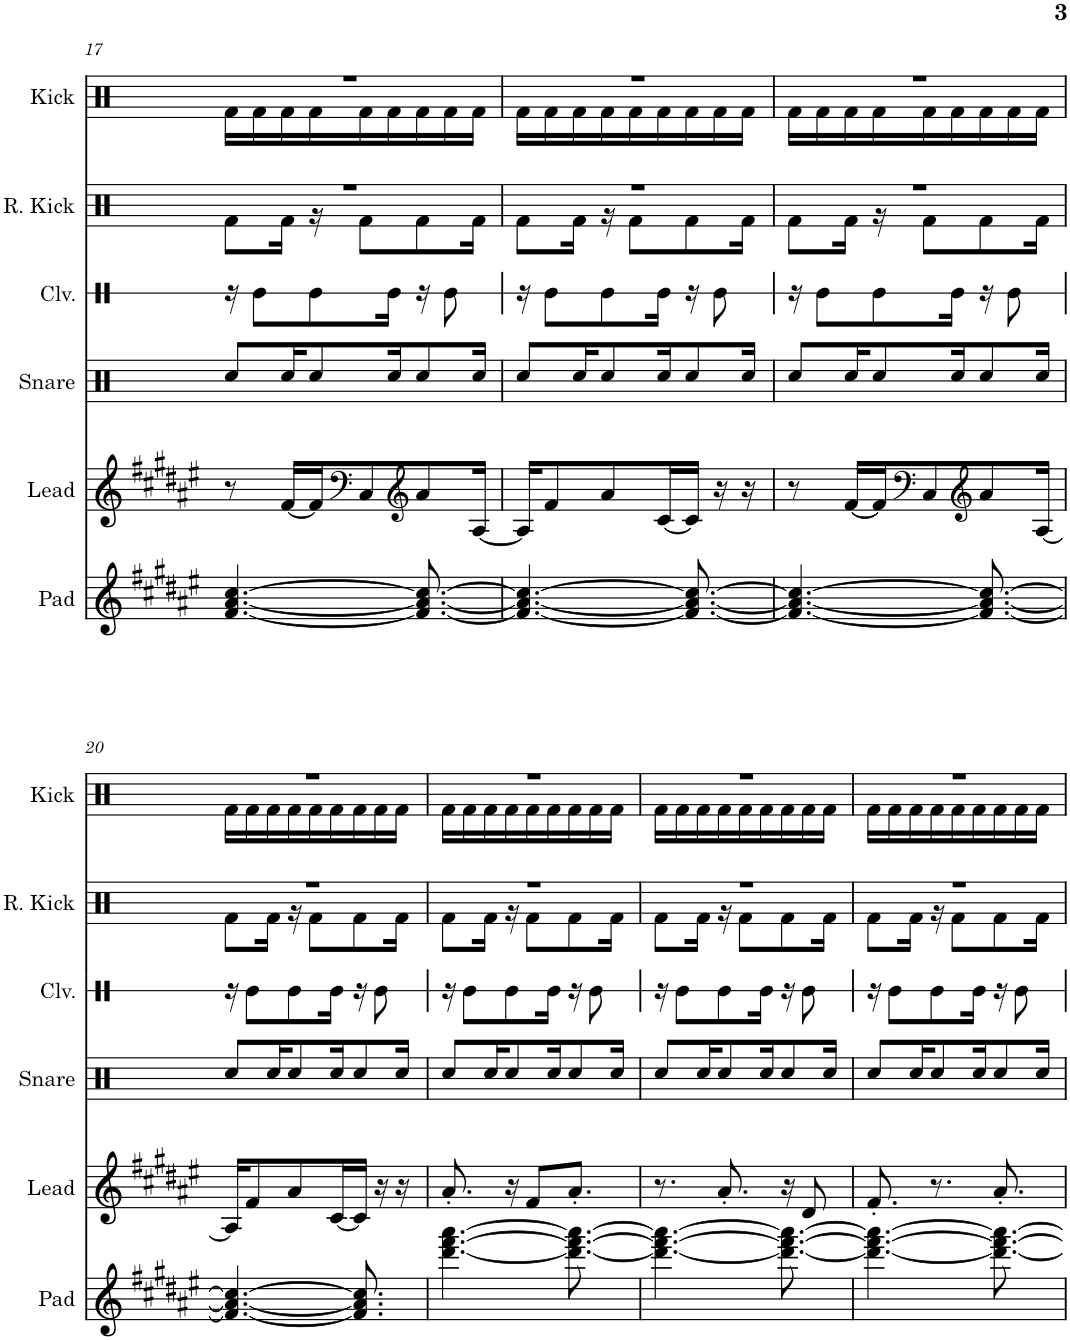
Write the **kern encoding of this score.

**kern	**kern	**kern	**kern	**kern	**kern
*part6	*part5	*part4	*part3	*part2	*part1
*staff6	*staff5	*staff4	*staff3	*staff2	*staff1
*I"Pad	*I"Lead	*I"Snare	*I"Claves	*I"Reverb Kick	*I"Kick
*I'Pad	*I'Lead	*I'Snare	*I'Clv.	*I'R. Kick	*I'Kick
!!LO:PB:g=z
*clefG2	*clefG2	*clefX	*clefX	*clefX	*clefX
*k[f#c#g#d#a#e#]	*k[f#c#g#d#a#e#]	*k[f#c#g#d#a#e#]	*k[f#c#g#d#a#e#]	*k[f#c#g#d#a#e#]	*k[f#c#g#d#a#e#]
*M9/16	*M9/16	*M9/16	*M9/16	*M9/16	*M9/16
=17	=17	=17	=17	=17	=17
*	*	*	*	*^	*^
[4.f#/ [4.a#/ [4.cc#/	8r	8Rcc/L	16r	16%9r	8Rf\L	16%9r	16Rf\LL
.	.	.	8Re\L	.	.	.	16Rf\
.	[16f#/LL	16Rcc/K	.	.	16Rf\Jk	.	16Rf\
.	16f#/J]	8Rcc/	8Re\	.	16r	.	16Rf\
*	*clefF4	*	*	*	*	*	*
.	8C#/	.	.	.	8Rf\L	.	16Rf\
.	.	16Rcc/K	16Re\Jk	.	.	.	16Rf\
*	*clefG2	*	*	*	*	*	*
8.f#/_ 8.a#/_ 8.cc#/_	8a#/	8Rcc/	16r	.	8Rf\	.	16Rf\
.	.	.	8Re\	.	.	.	16Rf\
.	[16A#/Jk	16Rcc/Jk	.	.	16Rf\Jk	.	16Rf\JJ
=18	=18	=18	=18	=18	=18	=18	=18
4.f#/_ 4.a#/_ 4.cc#/_	16A#/KL]	8Rcc/L	16r	16%9r	8Rf\L	16%9r	16Rf\LL
.	8f#/	.	8Re\L	.	.	.	16Rf\
.	.	16Rcc/K	.	.	16Rf\Jk	.	16Rf\
.	8a#/	8Rcc/	8Re\	.	16r	.	16Rf\
.	.	.	.	.	8Rf\L	.	16Rf\
.	[16c#/L	16Rcc/K	16Re\Jk	.	.	.	16Rf\
8.f#/_ 8.a#/_ 8.cc#/_	16c#/JJ]	8Rcc/	16r	.	8Rf\	.	16Rf\
.	16r	.	8Re\	.	.	.	16Rf\
.	16r	16Rcc/Jk	.	.	16Rf\Jk	.	16Rf\JJ
=19	=19	=19	=19	=19	=19	=19	=19
4.f#/_ 4.a#/_ 4.cc#/_	8r	8Rcc/L	16r	16%9r	8Rf\L	16%9r	16Rf\LL
.	.	.	8Re\L	.	.	.	16Rf\
.	[16f#/LL	16Rcc/K	.	.	16Rf\Jk	.	16Rf\
.	16f#/J]	8Rcc/	8Re\	.	16r	.	16Rf\
*	*clefF4	*	*	*	*	*	*
.	8C#/	.	.	.	8Rf\L	.	16Rf\
.	.	16Rcc/K	16Re\Jk	.	.	.	16Rf\
*	*clefG2	*	*	*	*	*	*
8.f#/_ 8.a#/_ 8.cc#/_	8a#/	8Rcc/	16r	.	8Rf\	.	16Rf\
.	.	.	8Re\	.	.	.	16Rf\
.	[16A#/Jk	16Rcc/Jk	.	.	16Rf\Jk	.	16Rf\JJ
!!LO:LB:g=z	!!
=20	=20	=20	=20	=20	=20	=20	=20
4.f#/_ 4.a#/_ 4.cc#/_	16A#/KL]	8Rcc/L	16r	16%9r	8Rf\L	16%9r	16Rf\LL
.	8f#/	.	8Re\L	.	.	.	16Rf\
.	.	16Rcc/K	.	.	16Rf\Jk	.	16Rf\
.	8a#/	8Rcc/	8Re\	.	16r	.	16Rf\
.	.	.	.	.	8Rf\L	.	16Rf\
.	[16c#/L	16Rcc/K	16Re\Jk	.	.	.	16Rf\
8.f#/] 8.a#/] 8.cc#/]	16c#/JJ]	8Rcc/	16r	.	8Rf\	.	16Rf\
.	16r	.	8Re\	.	.	.	16Rf\
.	16r	16Rcc/Jk	.	.	16Rf\Jk	.	16Rf\JJ
=21	=21	=21	=21	=21	=21	=21	=21
[4.ddd#\ [4.fff#\ [4.aaa#\	8.a#'/	8Rcc/L	16r	16%9r	8Rf\L	16%9r	16Rf\LL
.	.	.	8Re\L	.	.	.	16Rf\
.	.	16Rcc/K	.	.	16Rf\Jk	.	16Rf\
.	16r	8Rcc/	8Re\	.	16r	.	16Rf\
.	8f#/L	.	.	.	8Rf\L	.	16Rf\
.	.	16Rcc/K	16Re\Jk	.	.	.	16Rf\
8.ddd#\_ 8.fff#\_ 8.aaa#\_	8.a#'/J	8Rcc/	16r	.	8Rf\	.	16Rf\
.	.	.	8Re\	.	.	.	16Rf\
.	.	16Rcc/Jk	.	.	16Rf\Jk	.	16Rf\JJ
=22	=22	=22	=22	=22	=22	=22	=22
4.ddd#\_ 4.fff#\_ 4.aaa#\_	8.r	8Rcc/L	16r	16%9r	8Rf\L	16%9r	16Rf\LL
.	.	.	8Re\L	.	.	.	16Rf\
.	.	16Rcc/K	.	.	16Rf\Jk	.	16Rf\
.	8.a#'/	8Rcc/	8Re\	.	16r	.	16Rf\
.	.	.	.	.	8Rf\L	.	16Rf\
.	.	16Rcc/K	16Re\Jk	.	.	.	16Rf\
8.ddd#\_ 8.fff#\_ 8.aaa#\_	16r	8Rcc/	16r	.	8Rf\	.	16Rf\
.	8d#/	.	8Re\	.	.	.	16Rf\
.	.	16Rcc/Jk	.	.	16Rf\Jk	.	16Rf\JJ
=23	=23	=23	=23	=23	=23	=23	=23
4.ddd#\_ 4.fff#\_ 4.aaa#\_	8.f#'/	8Rcc/L	16r	16%9r	8Rf\L	16%9r	16Rf\LL
.	.	.	8Re\L	.	.	.	16Rf\
.	.	16Rcc/K	.	.	16Rf\Jk	.	16Rf\
.	8.r	8Rcc/	8Re\	.	16r	.	16Rf\
.	.	.	.	.	8Rf\L	.	16Rf\
.	.	16Rcc/K	16Re\Jk	.	.	.	16Rf\
8.ddd#\_ 8.fff#\_ 8.aaa#\_	8.a#'/	8Rcc/	16r	.	8Rf\	.	16Rf\
.	.	.	8Re\	.	.	.	16Rf\
.	.	16Rcc/Jk	.	.	16Rf\Jk	.	16Rf\JJ
*	*	*	*	*v	*v	*	*
*	*	*	*	*	*v	*v
=	=	=	=	=	=
*-	*-	*-	*-	*-	*-
